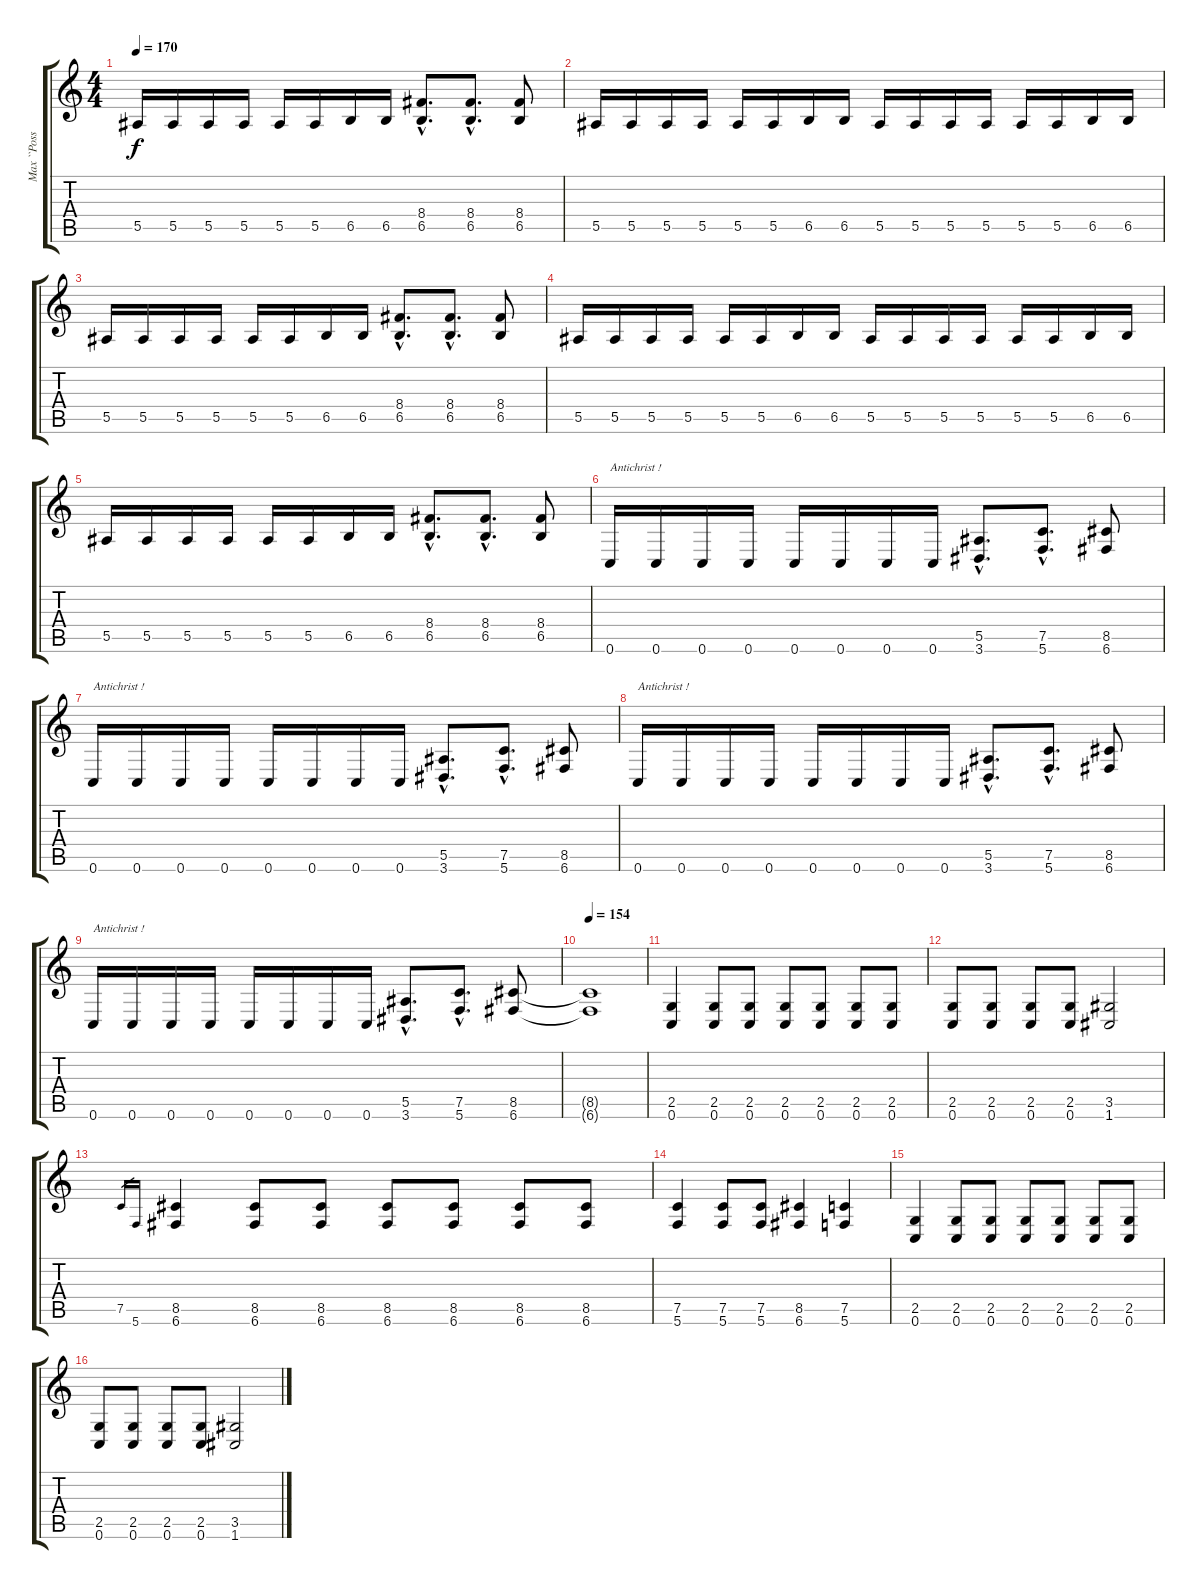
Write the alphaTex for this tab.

\track ("Max ``Possessed`` Cavalera" "Max ``Poss") {instrument distortionguitar}
\staff {score tabs}
\tuning (C4 G3 Eb3 Bb2 F2 C2) {hide}
\ts (4 4)
\tempo 170
\clef g2
\ks c
5.5.16{dy f} 5.5.16 5.5.16 5.5.16 5.5.16 5.5.16 6.5.16 6.5.16 (8.4{hac} 6.5{hac}).8{d} (8.4{hac} 6.5{hac}).8{d} (8.4 6.5).8 |
5.5.16 5.5.16 5.5.16 5.5.16 5.5.16 5.5.16 6.5.16 6.5.16 5.5.16 5.5.16 5.5.16 5.5.16 5.5.16 5.5.16 6.5.16 6.5.16 |
5.5.16 5.5.16 5.5.16 5.5.16 5.5.16 5.5.16 6.5.16 6.5.16 (8.4{hac} 6.5{hac}).8{d} (8.4{hac} 6.5{hac}).8{d} (8.4 6.5).8 |
5.5.16 5.5.16 5.5.16 5.5.16 5.5.16 5.5.16 6.5.16 6.5.16 5.5.16 5.5.16 5.5.16 5.5.16 5.5.16 5.5.16 6.5.16 6.5.16 |
5.5.16 5.5.16 5.5.16 5.5.16 5.5.16 5.5.16 6.5.16 6.5.16 (8.4{hac} 6.5{hac}).8{d} (8.4{hac} 6.5{hac}).8{d} (8.4 6.5).8 |
0.6.16{txt "Antichrist !"} 0.6.16 0.6.16 0.6.16 0.6.16 0.6.16 0.6.16 0.6.16 (5.5{hac} 3.6{hac}).8{d} (7.5{hac} 5.6{hac}).8{d} (8.5 6.6).8 |
0.6.16{txt "Antichrist !"} 0.6.16 0.6.16 0.6.16 0.6.16 0.6.16 0.6.16 0.6.16 (5.5{hac} 3.6{hac}).8{d} (7.5{hac} 5.6{hac}).8{d} (8.5 6.6).8 |
0.6.16{txt "Antichrist !"} 0.6.16 0.6.16 0.6.16 0.6.16 0.6.16 0.6.16 0.6.16 (5.5{hac} 3.6{hac}).8{d} (7.5{hac} 5.6{hac}).8{d} (8.5 6.6).8 |
0.6.16{txt "Antichrist !"} 0.6.16 0.6.16 0.6.16 0.6.16 0.6.16 0.6.16 0.6.16 (5.5{hac} 3.6{hac}).8{d} (7.5{hac} 5.6{hac}).8{d} (8.5 6.6).8 |
\tempo 154
(8.5{t} 6.6{t}).1 |
(2.5 0.6).4 (2.5 0.6).8 (2.5 0.6).8 (2.5 0.6).8 (2.5 0.6).8 (2.5 0.6).8 (2.5 0.6).8 |
(2.5 0.6).8 (2.5 0.6).8 (2.5 0.6).8 (2.5 0.6).8 (3.5 1.6).2 |
7.5.16{gr} 5.6.16{gr} (8.5 6.6).4 (8.5 6.6).8 (8.5 6.6).8 (8.5 6.6).8 (8.5 6.6).8 (8.5 6.6).8 (8.5 6.6).8 |
(7.5 5.6).4 (7.5 5.6).8 (7.5 5.6).8 (8.5 6.6).4 (7.5 5.6).4 |
(2.5 0.6).4 (2.5 0.6).8 (2.5 0.6).8 (2.5 0.6).8 (2.5 0.6).8 (2.5 0.6).8 (2.5 0.6).8 |
(2.5 0.6).8 (2.5 0.6).8 (2.5 0.6).8 (2.5 0.6).8 (3.5 1.6).2
